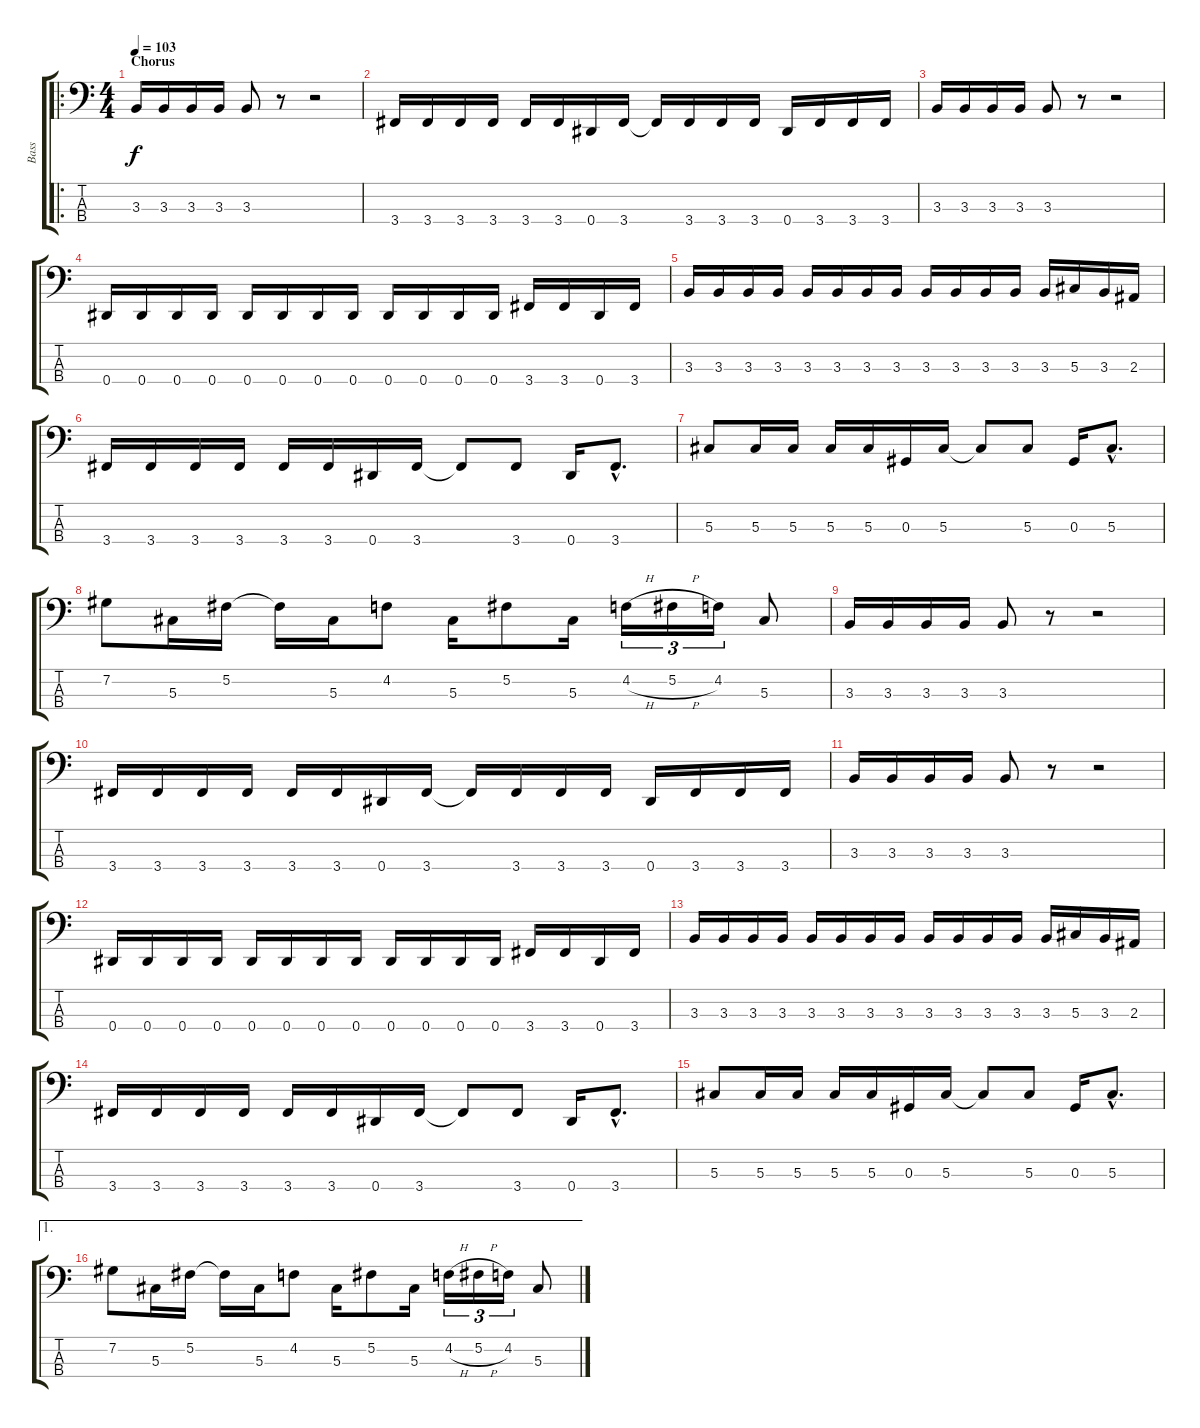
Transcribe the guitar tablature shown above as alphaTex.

\track ("Bass" "Bass") {instrument electricbassfinger}
\staff {score tabs}
\tuning (Gb2 Db2 Ab1 Eb1) {hide}
\ro
\ts (4 4)
\section ("" "Chorus")
\tempo 103
\clef f4
\ks c
3.3.16{dy f} 3.3.16 3.3.16 3.3.16 3.3.8 r.8 r.2 |
3.4.16 3.4.16 3.4.16 3.4.16 3.4.16 3.4.16 0.4.16 3.4.16 3.4{t}.16 3.4.16 3.4.16 3.4.16 0.4.16 3.4.16 3.4.16 3.4.16 |
3.3.16 3.3.16 3.3.16 3.3.16 3.3.8 r.8 r.2 |
0.4.16 0.4.16 0.4.16 0.4.16 0.4.16 0.4.16 0.4.16 0.4.16 0.4.16 0.4.16 0.4.16 0.4.16 3.4.16 3.4.16 0.4.16 3.4.16 |
3.3.16 3.3.16 3.3.16 3.3.16 3.3.16 3.3.16 3.3.16 3.3.16 3.3.16 3.3.16 3.3.16 3.3.16 3.3.16 5.3.16 3.3.16 2.3.16 |
3.4.16 3.4.16 3.4.16 3.4.16 3.4.16 3.4.16 0.4.16 3.4.16 3.4{t}.8 3.4.8 0.4.16 3.4{hac}.8{d} |
5.3.8 5.3.16 5.3.16 5.3.16 5.3.16 0.3.16 5.3.16 5.3{t}.8 5.3.8 0.3.16 5.3{hac}.8{d} |
7.2.8 5.3.16 5.2.16 5.2{t}.16 5.3.16 4.2.8 5.3.16 5.2.8 5.3.16 4.2{h}.16{tu (3 2)} 5.2{h}.16{tu (3 2)} 4.2.16{tu (3 2)} 5.3.8 |
3.3.16 3.3.16 3.3.16 3.3.16 3.3.8 r.8 r.2 |
3.4.16 3.4.16 3.4.16 3.4.16 3.4.16 3.4.16 0.4.16 3.4.16 3.4{t}.16 3.4.16 3.4.16 3.4.16 0.4.16 3.4.16 3.4.16 3.4.16 |
3.3.16 3.3.16 3.3.16 3.3.16 3.3.8 r.8 r.2 |
0.4.16 0.4.16 0.4.16 0.4.16 0.4.16 0.4.16 0.4.16 0.4.16 0.4.16 0.4.16 0.4.16 0.4.16 3.4.16 3.4.16 0.4.16 3.4.16 |
3.3.16 3.3.16 3.3.16 3.3.16 3.3.16 3.3.16 3.3.16 3.3.16 3.3.16 3.3.16 3.3.16 3.3.16 3.3.16 5.3.16 3.3.16 2.3.16 |
3.4.16 3.4.16 3.4.16 3.4.16 3.4.16 3.4.16 0.4.16 3.4.16 3.4{t}.8 3.4.8 0.4.16 3.4{hac}.8{d} |
5.3.8 5.3.16 5.3.16 5.3.16 5.3.16 0.3.16 5.3.16 5.3{t}.8 5.3.8 0.3.16 5.3{hac}.8{d} |
\ae 1
7.2.8 5.3.16 5.2.16 5.2{t}.16 5.3.16 4.2.8 5.3.16 5.2.8 5.3.16 4.2{h}.16{tu (3 2)} 5.2{h}.16{tu (3 2)} 4.2.16{tu (3 2)} 5.3.8
